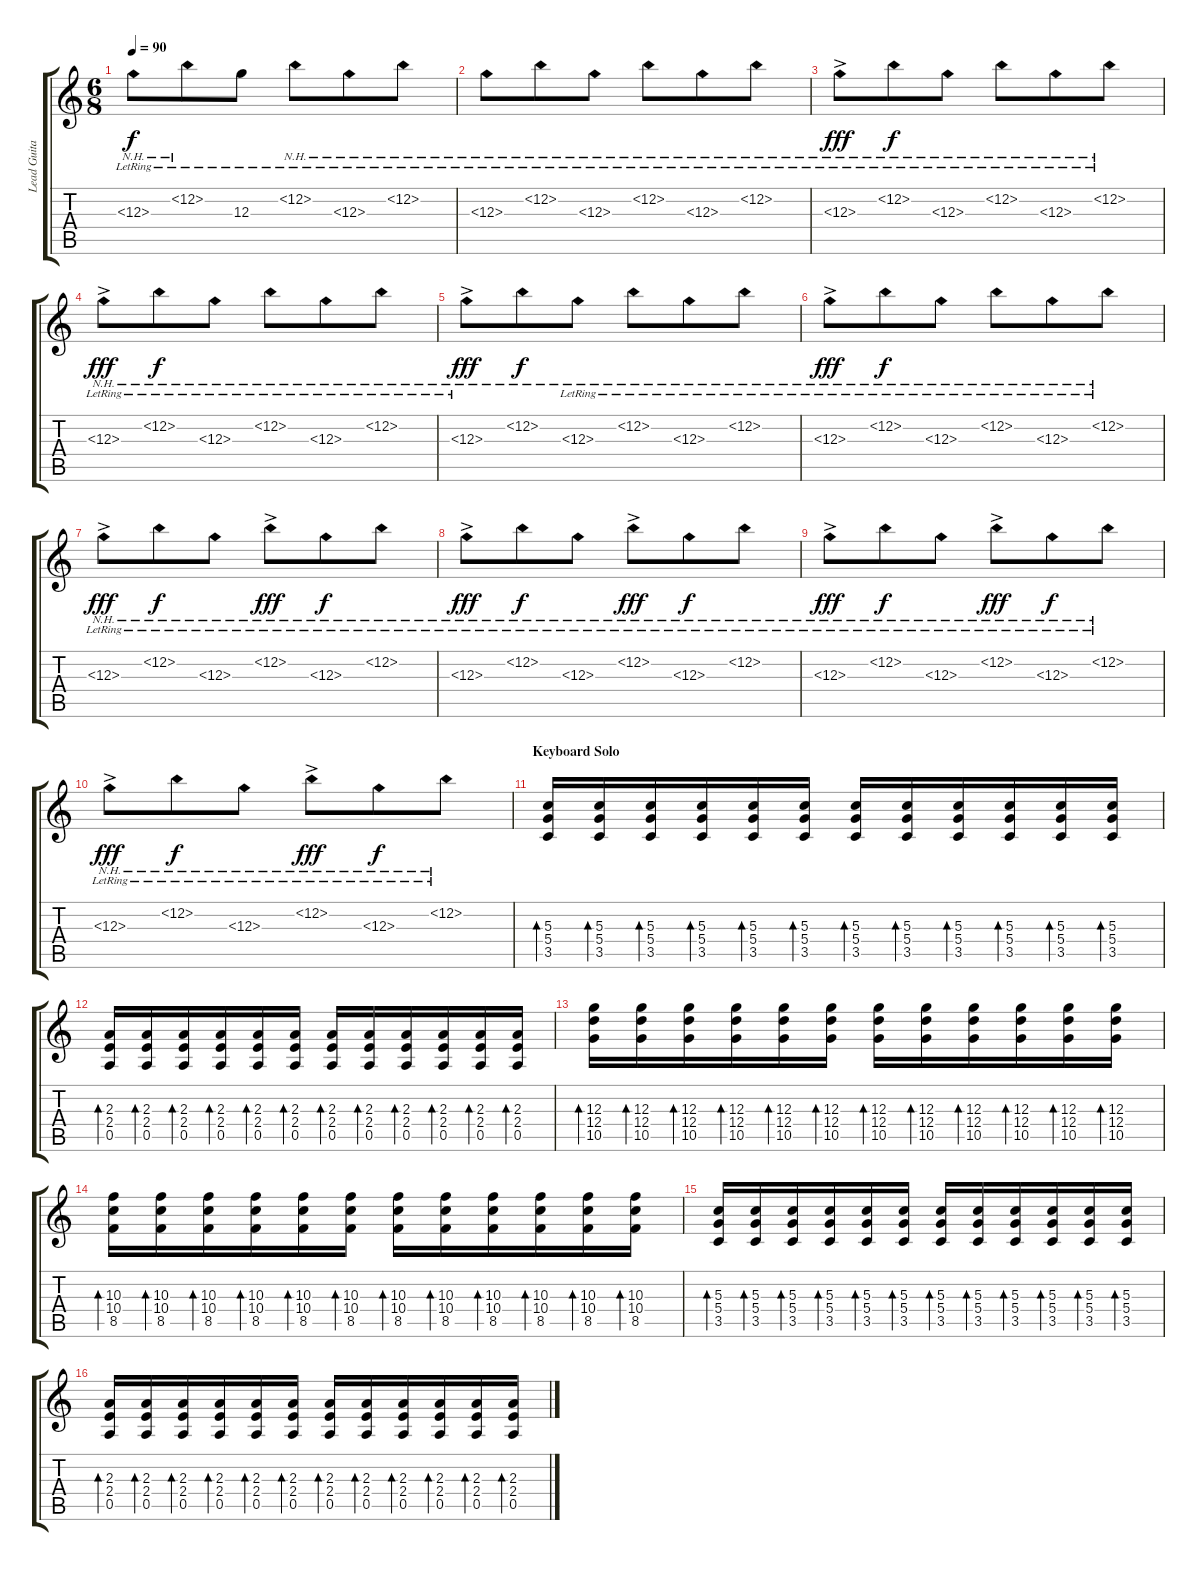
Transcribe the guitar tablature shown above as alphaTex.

\track ("Lead Guitar" "Lead Guita") {instrument acousticguitarnylon}
\staff {score tabs}
\tuning (E4 B3 G3 D3 A2 E2) {hide}
\ts (6 8)
\tempo 90
\clef g2
\ks c
12.3{nh lr}.8{dy f} 12.2{nh lr}.8 12.3{lr}.8 12.2{nh lr}.8 12.3{nh lr}.8 12.2{nh lr}.8 |
12.3{nh lr}.8 12.2{nh lr}.8 12.3{nh lr}.8 12.2{nh lr}.8 12.3{nh lr}.8 12.2{nh lr}.8 |
12.3{nh ac lr}.8{dy fff} 12.2{nh lr}.8{dy f} 12.3{nh lr}.8 12.2{nh lr}.8 12.3{nh lr}.8 12.2{nh lr}.8 |
12.3{nh ac lr}.8{dy fff} 12.2{nh lr}.8{dy f} 12.3{nh lr}.8 12.2{nh lr}.8 12.3{nh lr}.8 12.2{nh lr}.8 |
12.3{nh ac lr}.8{dy fff} 12.2{nh}.8{dy f} 12.3{nh lr}.8 12.2{nh lr}.8 12.3{nh lr}.8 12.2{nh lr}.8 |
12.3{nh ac lr}.8{dy fff} 12.2{nh lr}.8{dy f} 12.3{nh lr}.8 12.2{nh lr}.8 12.3{nh lr}.8 12.2{nh lr}.8 |
12.3{nh ac lr}.8{dy fff} 12.2{nh lr}.8{dy f} 12.3{nh lr}.8 12.2{nh ac lr}.8{dy fff} 12.3{nh lr}.8{dy f} 12.2{nh lr}.8 |
12.3{nh ac lr}.8{dy fff} 12.2{nh lr}.8{dy f} 12.3{nh lr}.8 12.2{nh ac lr}.8{dy fff} 12.3{nh lr}.8{dy f} 12.2{nh lr}.8 |
12.3{nh ac lr}.8{dy fff} 12.2{nh lr}.8{dy f} 12.3{nh lr}.8 12.2{nh ac lr}.8{dy fff} 12.3{nh lr}.8{dy f} 12.2{nh lr}.8 |
12.3{nh ac lr}.8{dy fff} 12.2{nh lr}.8{dy f} 12.3{nh lr}.8 12.2{nh ac lr}.8{dy fff} 12.3{nh lr}.8{dy f} 12.2{nh lr}.8 |
\section ("" "Keyboard Solo")
(5.3 5.4 3.5).16{bd 30 volume 10 instrument overdrivenguitar} (5.3 5.4 3.5).16{bd 30} (5.3 5.4 3.5).16{bd 30} (5.3 5.4 3.5).16{bd 30} (5.3 5.4 3.5).16{bd 30} (5.3 5.4 3.5).16{bd 30} (5.3 5.4 3.5).16{bd 30} (5.3 5.4 3.5).16{bd 30} (5.3 5.4 3.5).16{bd 30} (5.3 5.4 3.5).16{bd 30} (5.3 5.4 3.5).16{bd 30} (5.3 5.4 3.5).16{bd 30} |
(2.3 2.4 0.5).16{bd 30} (2.3 2.4 0.5).16{bd 30} (2.3 2.4 0.5).16{bd 30} (2.3 2.4 0.5).16{bd 30} (2.3 2.4 0.5).16{bd 30} (2.3 2.4 0.5).16{bd 30} (2.3 2.4 0.5).16{bd 30} (2.3 2.4 0.5).16{bd 30} (2.3 2.4 0.5).16{bd 30} (2.3 2.4 0.5).16{bd 30} (2.3 2.4 0.5).16{bd 30} (2.3 2.4 0.5).16{bd 30} |
(12.3 12.4 10.5).16{bd 30} (12.3 12.4 10.5).16{bd 30} (12.3 12.4 10.5).16{bd 30} (12.3 12.4 10.5).16{bd 30} (12.3 12.4 10.5).16{bd 30} (12.3 12.4 10.5).16{bd 30} (12.3 12.4 10.5).16{bd 30} (12.3 12.4 10.5).16{bd 30} (12.3 12.4 10.5).16{bd 30} (12.3 12.4 10.5).16{bd 30} (12.3 12.4 10.5).16{bd 30} (12.3 12.4 10.5).16{bd 30} |
(10.3 10.4 8.5).16{bd 30} (10.3 10.4 8.5).16{bd 30} (10.3 10.4 8.5).16{bd 30} (10.3 10.4 8.5).16{bd 30} (10.3 10.4 8.5).16{bd 30} (10.3 10.4 8.5).16{bd 30} (10.3 10.4 8.5).16{bd 30} (10.3 10.4 8.5).16{bd 30} (10.3 10.4 8.5).16{bd 30} (10.3 10.4 8.5).16{bd 30} (10.3 10.4 8.5).16{bd 30} (10.3 10.4 8.5).16{bd 30} |
(5.3 5.4 3.5).16{bd 30} (5.3 5.4 3.5).16{bd 30} (5.3 5.4 3.5).16{bd 30} (5.3 5.4 3.5).16{bd 30} (5.3 5.4 3.5).16{bd 30} (5.3 5.4 3.5).16{bd 30} (5.3 5.4 3.5).16{bd 30} (5.3 5.4 3.5).16{bd 30} (5.3 5.4 3.5).16{bd 30} (5.3 5.4 3.5).16{bd 30} (5.3 5.4 3.5).16{bd 30} (5.3 5.4 3.5).16{bd 30} |
(2.3 2.4 0.5).16{bd 30} (2.3 2.4 0.5).16{bd 30} (2.3 2.4 0.5).16{bd 30} (2.3 2.4 0.5).16{bd 30} (2.3 2.4 0.5).16{bd 30} (2.3 2.4 0.5).16{bd 30} (2.3 2.4 0.5).16{bd 30} (2.3 2.4 0.5).16{bd 30} (2.3 2.4 0.5).16{bd 30} (2.3 2.4 0.5).16{bd 30} (2.3 2.4 0.5).16{bd 30} (2.3 2.4 0.5).16{bd 30}
